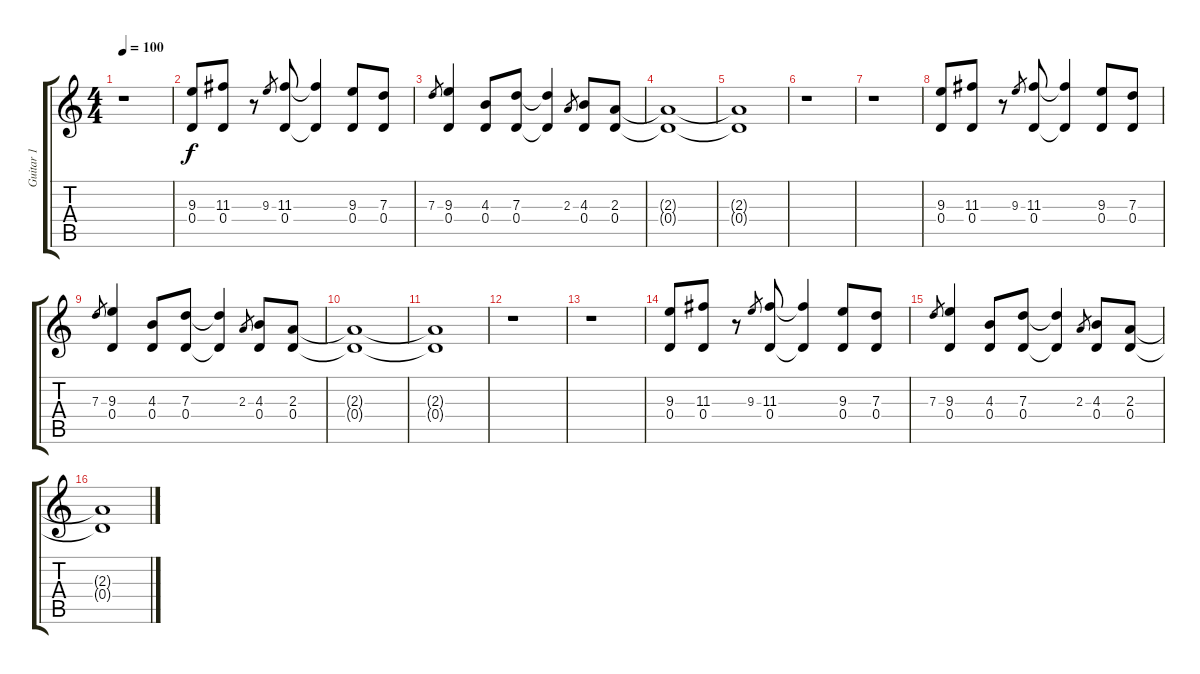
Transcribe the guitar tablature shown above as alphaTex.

\track ("Guitar 1" "Guitar 1") {instrument overdrivenguitar}
\staff {score tabs}
\tuning (E4 B3 G3 D3 A2 E2) {hide}
\ts (4 4)
\tempo 100
\clef g2
\ks c
r.1{dy f} |
(9.3 0.4).8 (11.3 0.4).8 r.8 9.3.8{gr} (11.3 0.4).8 (11.3{t} 0.4{t}).4 (9.3 0.4).8 (7.3 0.4).8 |
7.3.8{gr} (9.3 0.4).4 (4.3 0.4).8 (7.3 0.4).8 (7.3{t} 0.4{t}).4 2.3.8{gr} (4.3 0.4).8 (2.3 0.4).8 |
(2.3{t} 0.4{t}).1 |
(2.3{t} 0.4{t}).1 |
r.1 |
r.1 |
(9.3 0.4).8 (11.3 0.4).8 r.8 9.3.8{gr} (11.3 0.4).8 (11.3{t} 0.4{t}).4 (9.3 0.4).8 (7.3 0.4).8 |
7.3.8{gr} (9.3 0.4).4 (4.3 0.4).8 (7.3 0.4).8 (7.3{t} 0.4{t}).4 2.3.8{gr} (4.3 0.4).8 (2.3 0.4).8 |
(2.3{t} 0.4{t}).1 |
(2.3{t} 0.4{t}).1 |
r.1 |
r.1 |
(9.3 0.4).8 (11.3 0.4).8 r.8 9.3.8{gr} (11.3 0.4).8 (11.3{t} 0.4{t}).4 (9.3 0.4).8 (7.3 0.4).8 |
7.3.8{gr} (9.3 0.4).4 (4.3 0.4).8 (7.3 0.4).8 (7.3{t} 0.4{t}).4 2.3.8{gr} (4.3 0.4).8 (2.3 0.4).8 |
(2.3{t} 0.4{t}).1
